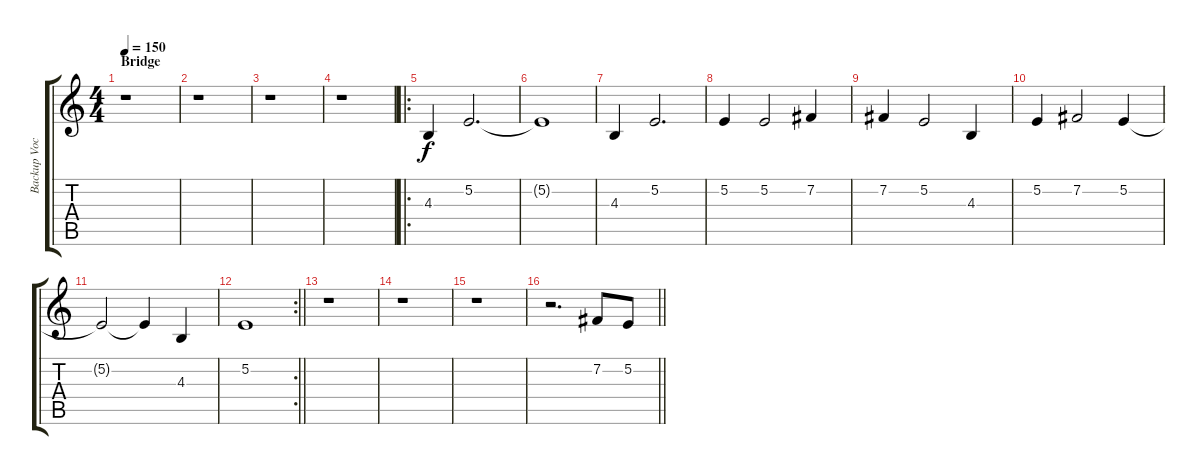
\track ("Backup Vocals" "Backup Voc") {instrument churchorgan}
\staff {score tabs}
\tuning (E4 B3 G3 D3 A2 E2) {hide}
\ts (4 4)
\section ("" "Bridge")
\tempo 150
\clef g2
\ks c
r.1{dy f} |
r.1 |
r.1 |
r.1 |
\ro
4.3.4 5.2.2{d} |
5.2{t}.1 |
4.3.4 5.2.2{d} |
5.2.4 5.2.2 7.2.4 |
7.2.4 5.2.2 4.3.4 |
5.2.4 7.2.2 5.2.4 |
5.2{t}.2 5.2{t}.4 4.3.4 |
\rc 2
\barLineRight lightlight
5.2.1 |
r.1 |
r.1 |
r.1 |
\barLineRight lightlight
r.2{d} 7.2.8 5.2.8
